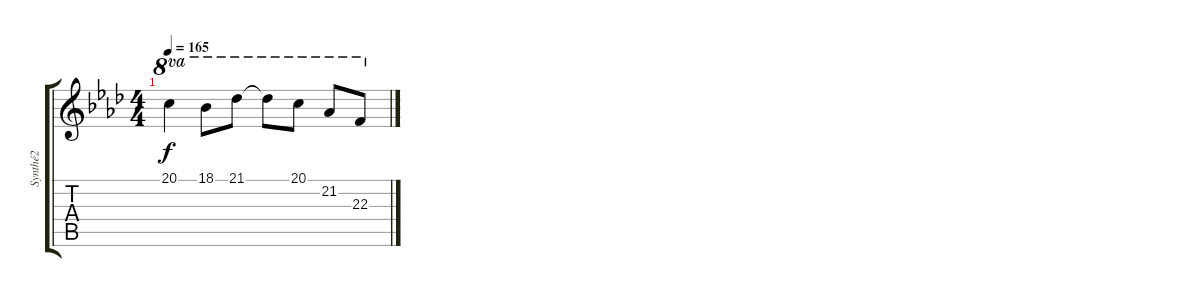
\track ("Synthé2" "Synthé2") {instrument lead2sawtooth}
\staff {score tabs}
\tuning (E4 B3 G3 D3 A2 E2) {hide}
\ts (4 4)
\tempo 165
\clef g2
\ks ab
20.1.4{ot 8va dy f} 18.1.8{ot 8va} 21.1.8{ot 8va} 21.1{t}.8{ot 8va} 20.1.8{ot 8va} 21.2.8{ot 8va} 22.3.8{ot 8va}
